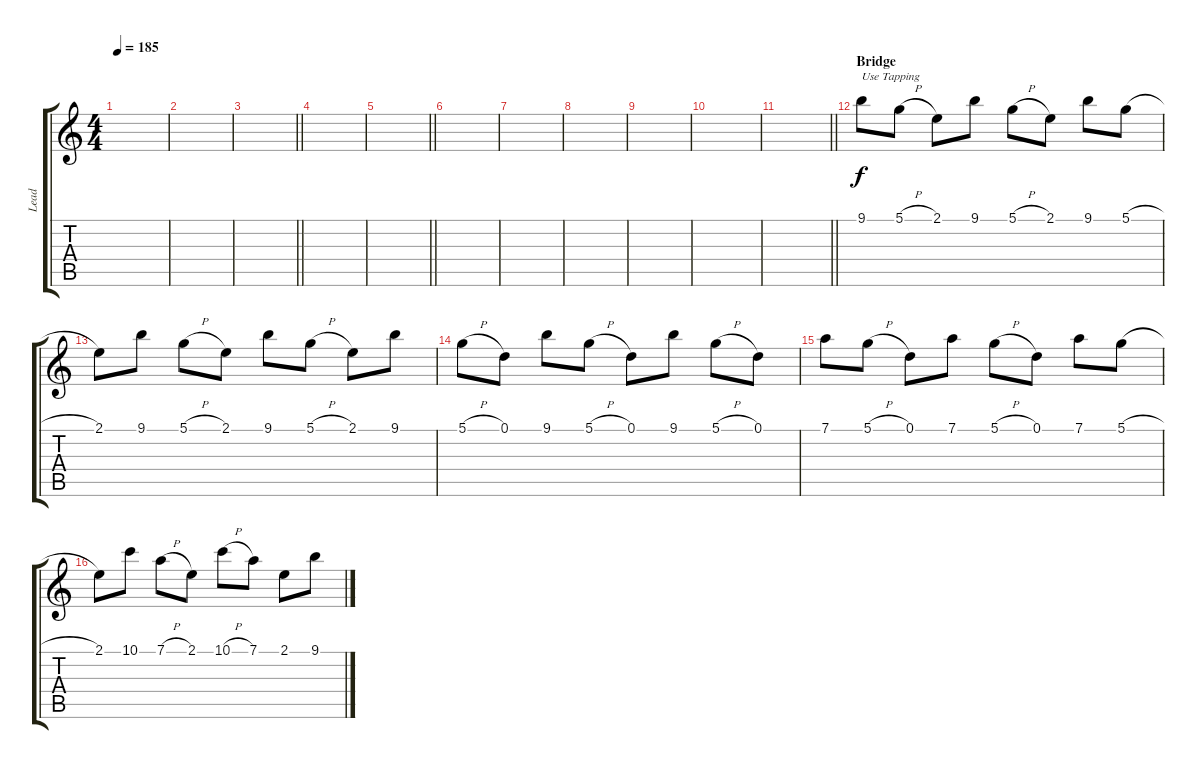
\track ("Lead" "Lead") {instrument distortionguitar}
\staff {score tabs}
\tuning (D4 A3 F3 C3 G2 D2) {hide}
\ts (4 4)
\tempo 185
\clef g2
\ks c
|
|
\barLineRight lightlight
|
|
\barLineRight lightlight
|
|
|
|
|
|
\barLineRight lightlight
|
\section ("" "Bridge")
9.1.8{txt "Use Tapping"} 5.1{h}.8 2.1.8 9.1.8 5.1{h}.8 2.1.8 9.1.8 5.1{h}.8 |
2.1.8 9.1.8 5.1{h}.8 2.1.8 9.1.8 5.1{h}.8 2.1.8 9.1.8 |
5.1{h}.8 0.1.8 9.1.8 5.1{h}.8 0.1.8 9.1.8 5.1{h}.8 0.1.8 |
7.1.8 5.1{h}.8 0.1.8 7.1.8 5.1{h}.8 0.1.8 7.1.8 5.1{h}.8 |
2.1.8 10.1.8 7.1{h}.8 2.1.8 10.1{h}.8 7.1.8 2.1.8 9.1{h}.8
